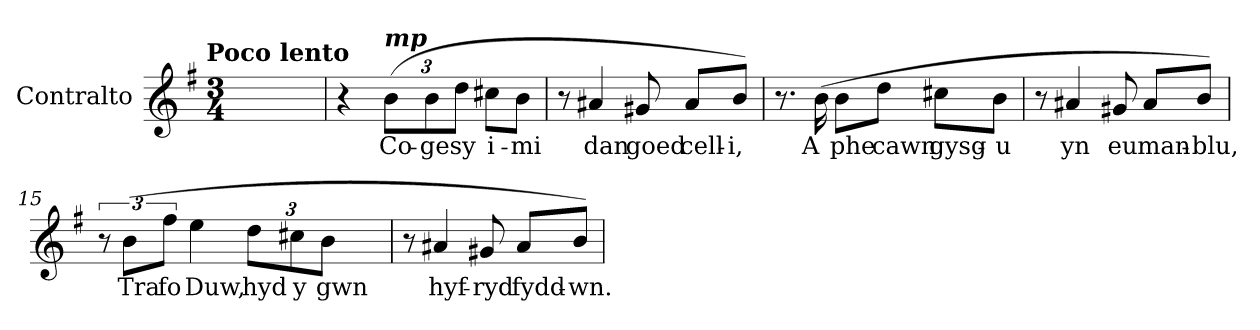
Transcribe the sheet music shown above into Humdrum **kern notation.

**kern	**text
*part1	*part1
*staff1	*staff1
*I"Contralto	*
*I'Contr.	*
*clefG2	*
*k[f#]	*
!!LO:TX:omd:t=Poco lento
*M3/4	*
*MM52	*
=1	=1
2.ryy	.
=11	=11
4r	.
*Xbrackettup	*
!LO:TX:a:Bi:t=mp	!
(>12b\L	Co-
12b\	-ge
12dd\J	sy
8cc#X\L	i-
8b\J	-mi
=12	=12
8r	.
4a#X/	dan
8g#X/	goed
8a#/L	cell-
8b/J)	-i,
!!LO:LB:g=z
=13	=13
8.r	.
(>16b\	A
8b\L	phe
8dd\J	cawn
8cc#X\L	gysg-
8b\J	-u
=14	=14
8r	.
4a#X/	yn
8g#X/	eu
8a#/L	man-
8b/J)	-blu,
=15	=15
*brackettup	*
12r	.
(>12b\L	Tra
12ff#\J	fo
4ee\	Duw,
*Xbrackettup	*
12dd\L	hyd
12cc#X\	y
12b\J	gwn
4ryy	.
=16	=16
8r	.
4a#X/	hyf-
8g#X/	-ryd
8a#/L	fydd-
8b/J)	-wn.
=	=
*-	*-
